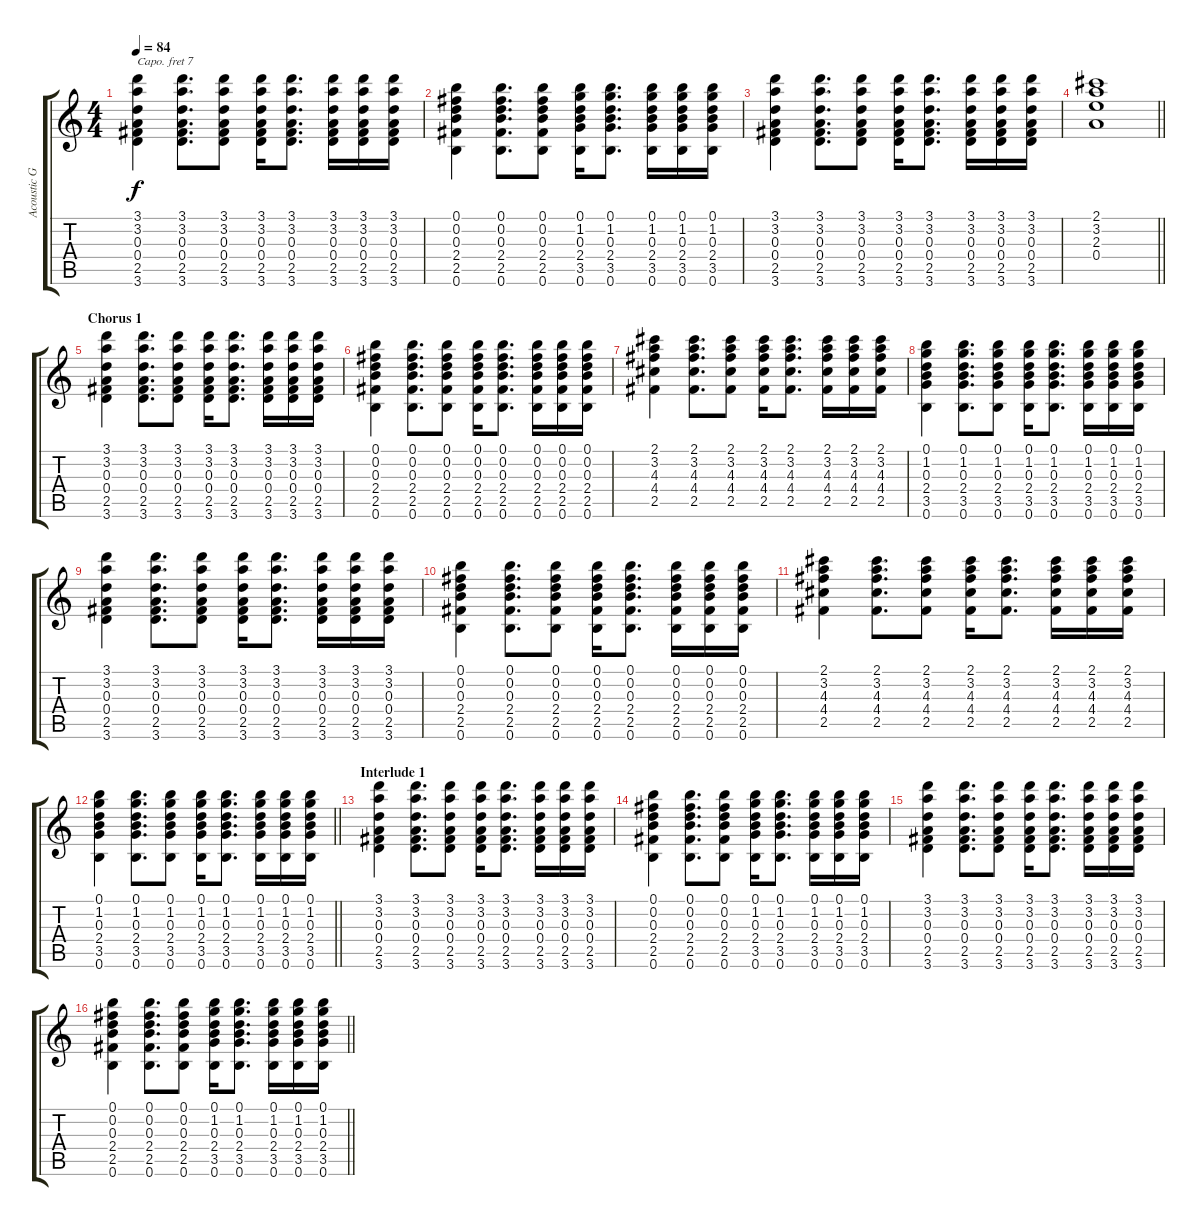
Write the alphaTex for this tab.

\track ("Acoustic Guitar" "Acoustic G") {instrument acousticguitarsteel}
\staff {score tabs}
\capo 7
\tuning (E4 B3 G3 D3 A2 E2) {hide}
\ts (4 4)
\tempo 84
\clef g2
\ks c
(3.1 3.2 0.3 0.4 2.5 3.6).4{dy f} (3.1 3.2 0.3 0.4 2.5 3.6).8{d} (3.1 3.2 0.3 0.4 2.5 3.6).8 (3.1 3.2 0.3 0.4 2.5 3.6).16 (3.1 3.2 0.3 0.4 2.5 3.6).8{d} (3.1 3.2 0.3 0.4 2.5 3.6).16 (3.1 3.2 0.3 0.4 2.5 3.6).16 (3.1 3.2 0.3 0.4 2.5 3.6).16 |
(0.1 0.2 0.3 2.4 2.5 0.6).4 (0.1 0.2 0.3 2.4 2.5 0.6).8{d} (0.1 0.2 0.3 2.4 2.5 0.6).8 (0.1 1.2 0.3 2.4 3.5 0.6).16 (0.1 1.2 0.3 2.4 3.5 0.6).8{d} (0.1 1.2 0.3 2.4 3.5 0.6).16 (0.1 1.2 0.3 2.4 3.5 0.6).16 (0.1 1.2 0.3 2.4 3.5 0.6).16 |
(3.1 3.2 0.3 0.4 2.5 3.6).4 (3.1 3.2 0.3 0.4 2.5 3.6).8{d} (3.1 3.2 0.3 0.4 2.5 3.6).8 (3.1 3.2 0.3 0.4 2.5 3.6).16 (3.1 3.2 0.3 0.4 2.5 3.6).8{d} (3.1 3.2 0.3 0.4 2.5 3.6).16 (3.1 3.2 0.3 0.4 2.5 3.6).16 (3.1 3.2 0.3 0.4 2.5 3.6).16 |
\barLineRight lightlight
(2.1 3.2 2.3 0.4).1 |
\section ("" "Chorus 1")
(3.1 3.2 0.3 0.4 2.5 3.6).4 (3.1 3.2 0.3 0.4 2.5 3.6).8{d} (3.1 3.2 0.3 0.4 2.5 3.6).8 (3.1 3.2 0.3 0.4 2.5 3.6).16 (3.1 3.2 0.3 0.4 2.5 3.6).8{d} (3.1 3.2 0.3 0.4 2.5 3.6).16 (3.1 3.2 0.3 0.4 2.5 3.6).16 (3.1 3.2 0.3 0.4 2.5 3.6).16 |
(0.1 0.2 0.3 2.4 2.5 0.6).4 (0.1 0.2 0.3 2.4 2.5 0.6).8{d} (0.1 0.2 0.3 2.4 2.5 0.6).8 (0.1 0.2 0.3 2.4 2.5 0.6).16 (0.1 0.2 0.3 2.4 2.5 0.6).8{d} (0.1 0.2 0.3 2.4 2.5 0.6).16 (0.1 0.2 0.3 2.4 2.5 0.6).16 (0.1 0.2 0.3 2.4 2.5 0.6).16 |
(2.1 3.2 4.3 4.4 2.5).4 (2.1 3.2 4.3 4.4 2.5).8{d} (2.1 3.2 4.3 4.4 2.5).8 (2.1 3.2 4.3 4.4 2.5).16 (2.1 3.2 4.3 4.4 2.5).8{d} (2.1 3.2 4.3 4.4 2.5).16 (2.1 3.2 4.3 4.4 2.5).16 (2.1 3.2 4.3 4.4 2.5).16 |
(0.1 1.2 0.3 2.4 3.5 0.6).4 (0.1 1.2 0.3 2.4 3.5 0.6).8{d} (0.1 1.2 0.3 2.4 3.5 0.6).8 (0.1 1.2 0.3 2.4 3.5 0.6).16 (0.1 1.2 0.3 2.4 3.5 0.6).8{d} (0.1 1.2 0.3 2.4 3.5 0.6).16 (0.1 1.2 0.3 2.4 3.5 0.6).16 (0.1 1.2 0.3 2.4 3.5 0.6).16 |
(3.1 3.2 0.3 0.4 2.5 3.6).4 (3.1 3.2 0.3 0.4 2.5 3.6).8{d} (3.1 3.2 0.3 0.4 2.5 3.6).8 (3.1 3.2 0.3 0.4 2.5 3.6).16 (3.1 3.2 0.3 0.4 2.5 3.6).8{d} (3.1 3.2 0.3 0.4 2.5 3.6).16 (3.1 3.2 0.3 0.4 2.5 3.6).16 (3.1 3.2 0.3 0.4 2.5 3.6).16 |
(0.1 0.2 0.3 2.4 2.5 0.6).4 (0.1 0.2 0.3 2.4 2.5 0.6).8{d} (0.1 0.2 0.3 2.4 2.5 0.6).8 (0.1 0.2 0.3 2.4 2.5 0.6).16 (0.1 0.2 0.3 2.4 2.5 0.6).8{d} (0.1 0.2 0.3 2.4 2.5 0.6).16 (0.1 0.2 0.3 2.4 2.5 0.6).16 (0.1 0.2 0.3 2.4 2.5 0.6).16 |
(2.1 3.2 4.3 4.4 2.5).4 (2.1 3.2 4.3 4.4 2.5).8{d} (2.1 3.2 4.3 4.4 2.5).8 (2.1 3.2 4.3 4.4 2.5).16 (2.1 3.2 4.3 4.4 2.5).8{d} (2.1 3.2 4.3 4.4 2.5).16 (2.1 3.2 4.3 4.4 2.5).16 (2.1 3.2 4.3 4.4 2.5).16 |
\barLineRight lightlight
(0.1 1.2 0.3 2.4 3.5 0.6).4 (0.1 1.2 0.3 2.4 3.5 0.6).8{d} (0.1 1.2 0.3 2.4 3.5 0.6).8 (0.1 1.2 0.3 2.4 3.5 0.6).16 (0.1 1.2 0.3 2.4 3.5 0.6).8{d} (0.1 1.2 0.3 2.4 3.5 0.6).16 (0.1 1.2 0.3 2.4 3.5 0.6).16 (0.1 1.2 0.3 2.4 3.5 0.6).16 |
\section ("" "Interlude 1")
(3.1 3.2 0.3 0.4 2.5 3.6).4 (3.1 3.2 0.3 0.4 2.5 3.6).8{d} (3.1 3.2 0.3 0.4 2.5 3.6).8 (3.1 3.2 0.3 0.4 2.5 3.6).16 (3.1 3.2 0.3 0.4 2.5 3.6).8{d} (3.1 3.2 0.3 0.4 2.5 3.6).16 (3.1 3.2 0.3 0.4 2.5 3.6).16 (3.1 3.2 0.3 0.4 2.5 3.6).16 |
(0.1 0.2 0.3 2.4 2.5 0.6).4 (0.1 0.2 0.3 2.4 2.5 0.6).8{d} (0.1 0.2 0.3 2.4 2.5 0.6).8 (0.1 1.2 0.3 2.4 3.5 0.6).16 (0.1 1.2 0.3 2.4 3.5 0.6).8{d} (0.1 1.2 0.3 2.4 3.5 0.6).16 (0.1 1.2 0.3 2.4 3.5 0.6).16 (0.1 1.2 0.3 2.4 3.5 0.6).16 |
(3.1 3.2 0.3 0.4 2.5 3.6).4 (3.1 3.2 0.3 0.4 2.5 3.6).8{d} (3.1 3.2 0.3 0.4 2.5 3.6).8 (3.1 3.2 0.3 0.4 2.5 3.6).16 (3.1 3.2 0.3 0.4 2.5 3.6).8{d} (3.1 3.2 0.3 0.4 2.5 3.6).16 (3.1 3.2 0.3 0.4 2.5 3.6).16 (3.1 3.2 0.3 0.4 2.5 3.6).16 |
\barLineRight lightlight
(0.1 0.2 0.3 2.4 2.5 0.6).4 (0.1 0.2 0.3 2.4 2.5 0.6).8{d} (0.1 0.2 0.3 2.4 2.5 0.6).8 (0.1 1.2 0.3 2.4 3.5 0.6).16 (0.1 1.2 0.3 2.4 3.5 0.6).8{d} (0.1 1.2 0.3 2.4 3.5 0.6).16 (0.1 1.2 0.3 2.4 3.5 0.6).16 (0.1 1.2 0.3 2.4 3.5 0.6).16
